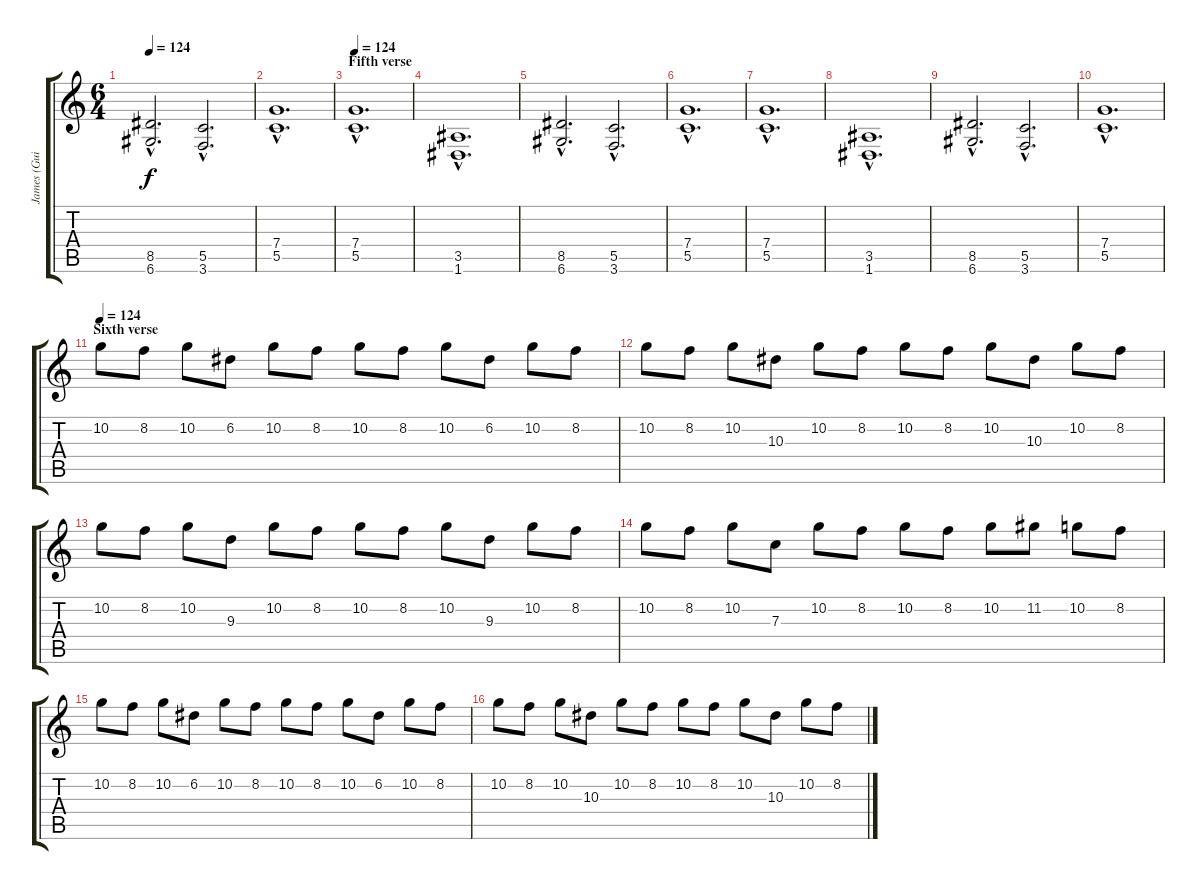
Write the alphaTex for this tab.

\track ("James (Guitar)" "James (Gui") {instrument overdrivenguitar}
\staff {score tabs}
\tuning (D4 A3 F3 C3 G2 D2) {hide}
\ts (6 4)
\tempo 124
\clef g2
\ks c
(8.5{hac} 6.6{hac}).2{d dy f} (5.5{hac} 3.6{hac}).2{d} |
(7.4{hac} 5.5{hac}).1{d} |
\section ("" "Fifth verse")
\tempo 124
(7.4{hac} 5.5{hac}).1{d} |
(3.5{hac} 1.6{hac}).1{d} |
(8.5{hac} 6.6{hac}).2{d} (5.5{hac} 3.6{hac}).2{d} |
(7.4{hac} 5.5{hac}).1{d} |
(7.4{hac} 5.5{hac}).1{d} |
(3.5{hac} 1.6{hac}).1{d} |
(8.5{hac} 6.6{hac}).2{d} (5.5{hac} 3.6{hac}).2{d} |
(7.4{hac} 5.5{hac}).1{d} |
\section ("" "Sixth verse")
\tempo 124
10.2.8 8.2.8 10.2.8 6.2.8 10.2.8 8.2.8 10.2.8 8.2.8 10.2.8 6.2.8 10.2.8 8.2.8 |
10.2.8 8.2.8 10.2.8 10.3.8 10.2.8 8.2.8 10.2.8 8.2.8 10.2.8 10.3.8 10.2.8 8.2.8 |
10.2.8 8.2.8 10.2.8 9.3.8 10.2.8 8.2.8 10.2.8 8.2.8 10.2.8 9.3.8 10.2.8 8.2.8 |
10.2.8 8.2.8 10.2.8 7.3.8 10.2.8 8.2.8 10.2.8 8.2.8 10.2.8 11.2.8 10.2.8 8.2.8 |
10.2.8 8.2.8 10.2.8 6.2.8 10.2.8 8.2.8 10.2.8 8.2.8 10.2.8 6.2.8 10.2.8 8.2.8 |
10.2.8 8.2.8 10.2.8 10.3.8 10.2.8 8.2.8 10.2.8 8.2.8 10.2.8 10.3.8 10.2.8 8.2.8
